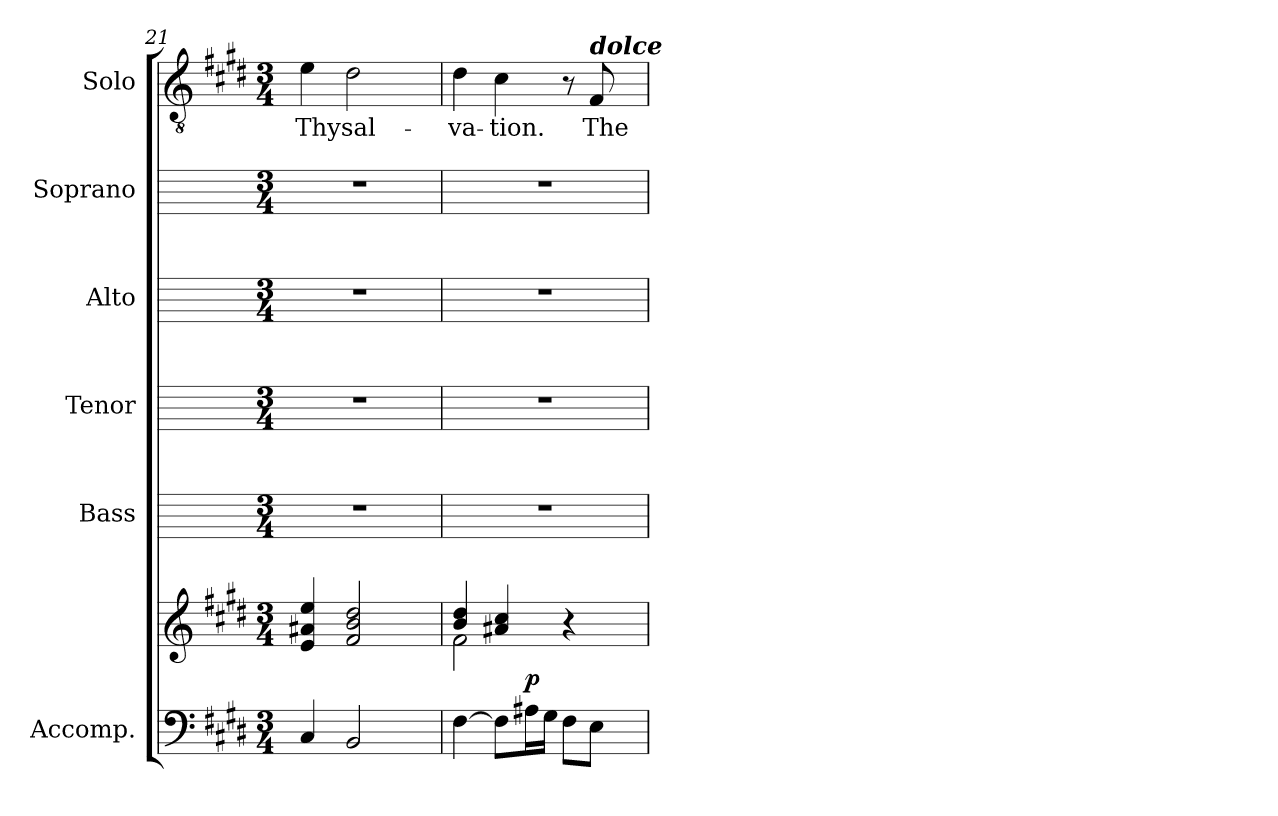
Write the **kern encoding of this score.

**kern	**kern	**dynam	**kern	**kern	**kern	**kern	**kern	**text
*part6	*part6	*part6	*part5	*part4	*part3	*part2	*part1	*part1
*staff7	*staff6	*staff6/7	*staff5	*staff4	*staff3	*staff2	*staff1	*staff1
*I"Accomp.	*	*	*I"Bass	*I"Tenor	*I"Alto	*I"Soprano	*I"Solo	*
*	*	*	*I'B	*I'T	*I'A	*I'S	*I'Solo	*
!!LO:LB:g=z
*clefF4	*clefG2	*	*	*	*	*	*clefGv2	*
*k[f#c#g#d#]	*k[f#c#g#d#]	*	*	*	*	*	*k[f#c#g#d#]	*
*E:	*E:	*	*	*	*	*	*E:	*
*M3/4	*M3/4	*	*M3/4	*M3/4	*M3/4	*M3/4	*M3/4	*
=21	=21	=21	=21	=21	=21	=21	=21	=21
*	*^	*	*	*	*	*	*	*
!	!	!	!	!	!	!	!	!	!LO:LY:b
4C#	4e/ 4a#X/ 4ee/	2ryy	.	2.r	2.r	2.r	2.r	4e	Thy
!	!	!	!	!	!	!	!	!	!LO:LY:b
2BB	2f#/ 2b/ 2dd#/	.	.	.	.	.	.	2d#	sal-
.	.	8ryy	.	.	.	.	.	.	.
.	.	8ryy	.	.	.	.	.	.	.
=22	=22	=22	=22	=22	=22	=22	=22	=22	=22
!	!	!	!	!	!	!	!	!	!LO:LY:b
[4F#	4b/ 4dd#/	2f#\	.	2.r	2.r	2.r	2.r	4d#	-va-
!	!	!	!	!	!	!	!	!	!LO:LY:b
8F#L]	4a#X/ 4cc#/	.	.	.	.	.	.	4c#	-tion.
!	!	!	!LO:DY:a=2	!	!	!	!	!	!
16A#XL	.	.	p	.	.	.	.	.	.
16G#JJ	.	.	.	.	.	.	.	.	.
8F#L	4r	4ryy	.	.	.	.	.	8r	.
!	!	!	!	!	!	!	!	!LO:TX:a:Bi:t=dolce	!
!	!	!	!	!	!	!	!	!	!LO:LY:b
8EJ	.	.	.	.	.	.	.	8F#	The
*	*v	*v	*	*	*	*	*	*	*
=	=	=	=	=	=	=	=	=
*-	*-	*-	*-	*-	*-	*-	*-	*-
